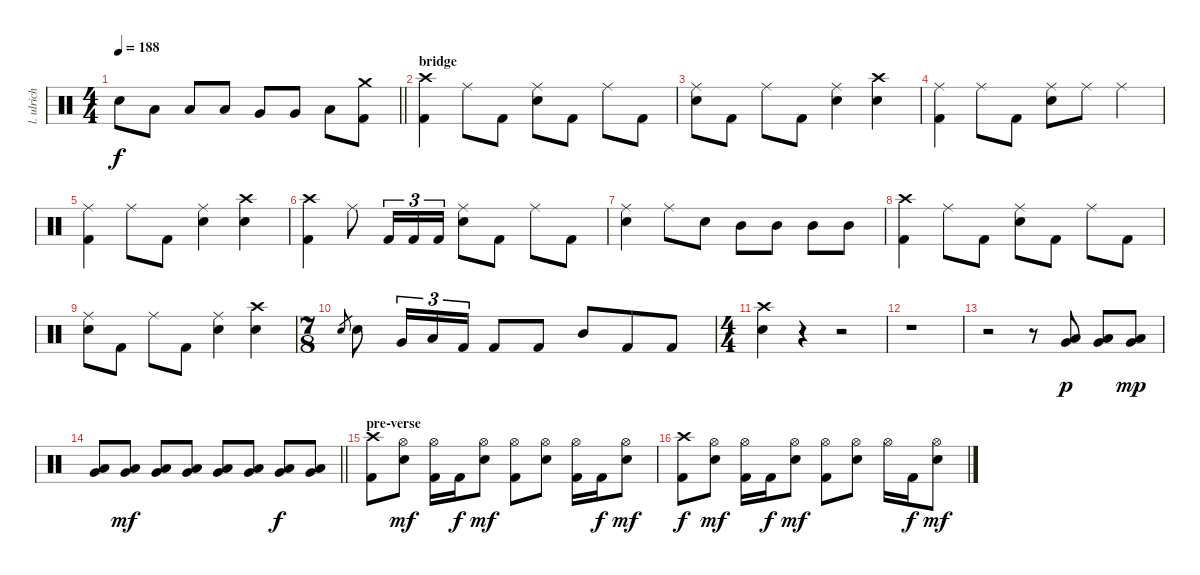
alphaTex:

\track ("l. ulrich - drums" "l. ulrich ") {instrument percussion}
\staff {score}
\articulation defaults
\ts (4 4)
\tempo 188
\clef neutral
\barLineRight lightlight
\ks c "Snare (hit) 2".8{dy f} "Low Tom (hit)".8 "Low Tom (hit)".8 "Low Tom (hit)".8 "Very Low Tom (hit)".8 "Very Low Tom (hit)".8 "Low Floor Tom (hit)".8
("Crash medium (hit)" "Kick (hit) 2").8 |
\section ("" "bridge")
("Crash high (hit)" "Kick (hit) 2").4 "Ride (middle)".8 "Kick (hit) 2".8 ("Ride (middle)" "Snare (hit) 2").8 "Kick (hit) 2".8 "Ride (middle)".8 "Kick (hit) 2".8 |
("Ride (middle)" "Snare (hit) 2").8 "Kick (hit) 2".8 "Ride (middle)".8 "Kick (hit) 2".8 ("Ride (middle)" "Snare (hit) 2").4 ("Crash high (hit)" "Snare (hit) 2").4 |
("Ride (middle)" "Kick (hit) 2").4 "Ride (middle)".8 "Kick (hit) 2".8 ("Ride (middle)" "Snare (hit) 2").8 "Ride (middle)".8 "Ride (middle)".4 |
("Ride (middle)" "Kick (hit) 2").4 "Ride (middle)".8 "Kick (hit) 2".8 ("Ride (middle)" "Snare (hit) 2").4 ("Crash high (hit)" "Snare (hit) 2").4 |
("Crash high (hit)" "Kick (hit) 2").4 "Ride (middle)".8 "Kick (hit) 2".16{tu (3 2)} "Kick (hit) 2".16{tu (3 2)} "Kick (hit) 2".16{tu (3 2)} ("Ride (middle)" "Snare (hit) 2").8 "Kick (hit) 2".8 "Ride (middle)".8 "Kick (hit) 2".8 |
("Ride (middle)" "Snare (hit) 2").4 "Ride (middle)".8 "Snare (hit) 2".8 "Mid Tom (hit)".8 "Mid Tom (hit)".8 "Mid Tom (hit)".8 "Mid Tom (hit)".8 |
("Crash high (hit)" "Kick (hit) 2").4 "Ride (middle)".8 "Kick (hit) 2".8 ("Ride (middle)" "Snare (hit) 2").8 "Kick (hit) 2".8 "Ride (middle)".8 "Kick (hit) 2".8 |
("Ride (middle)" "Snare (hit) 2").8 "Kick (hit) 2".8 "Ride (middle)".8 "Kick (hit) 2".8 ("Ride (middle)" "Snare (hit) 2").4 ("Crash high (hit)" "Snare (hit) 2").4 |
\ts (7 8)
"Snare (hit) 2".8{gr} "Snare (hit) 2".8 "Very Low Tom (hit)".16{tu (3 2)} "Low Tom (hit)".16{tu (3 2)} "Kick (hit) 2".16{tu (3 2)} "Kick (hit) 2".8 "Kick (hit) 2".8 "Mid Tom (hit)".8 "Kick (hit) 2".8 "Kick (hit) 2".8 |
\ts (4 4)
("Crash high (hit)" "Snare (hit) 2").4 r.4 r.2 |
r.1 |
r.2 r.8 ("Very Low Tom (hit)" "Low Floor Tom (hit)").8{dy p} ("Very Low Tom (hit)" "Low Floor Tom (hit)").8 ("Very Low Tom (hit)" "Low Floor Tom (hit)").8{dy mp} |
\barLineRight lightlight
("Very Low Tom (hit)" "Low Floor Tom (hit)").8 ("Very Low Tom (hit)" "Low Floor Tom (hit)").8{dy mf} ("Very Low Tom (hit)" "Low Floor Tom (hit)").8 ("Very Low Tom (hit)" "Low Floor Tom (hit)").8 ("Very Low Tom (hit)" "Low Floor Tom (hit)").8 ("Very Low Tom (hit)" "Low Floor Tom (hit)").8 ("Very Low Tom (hit)" "Low Floor Tom (hit)").8{dy f} ("Very Low Tom (hit)" "Low Floor Tom (hit)").8 |
\section ("" "pre-verse")
("Crash high (hit)" "Kick (hit) 2").8 ("Hi-Hat (open)" "Snare (hit) 2").8{dy mf} ("Hi-Hat (open)" "Kick (hit) 2").16 "Kick (hit) 2".16{dy f} ("Hi-Hat (open)" "Snare (hit) 2").8{dy mf} ("Hi-Hat (open)" "Kick (hit) 2").8 ("Hi-Hat (open)" "Snare (hit) 2").8 ("Hi-Hat (open)" "Kick (hit) 2").16 "Kick (hit) 2".16{dy f} ("Hi-Hat (open)" "Snare (hit) 2").8{dy mf} |
("Crash high (hit)" "Kick (hit) 2").8{dy f} ("Hi-Hat (open)" "Snare (hit) 2").8{dy mf} ("Hi-Hat (open)" "Kick (hit) 2").16 "Kick (hit) 2".16{dy f} ("Hi-Hat (open)" "Snare (hit) 2").8{dy mf} ("Hi-Hat (open)" "Kick (hit) 2").8 ("Hi-Hat (open)" "Snare (hit) 2").8 "Hi-Hat (open)".16 "Kick (hit) 2".16{dy f} ("Hi-Hat (open)" "Snare (hit) 2").8{dy mf}
